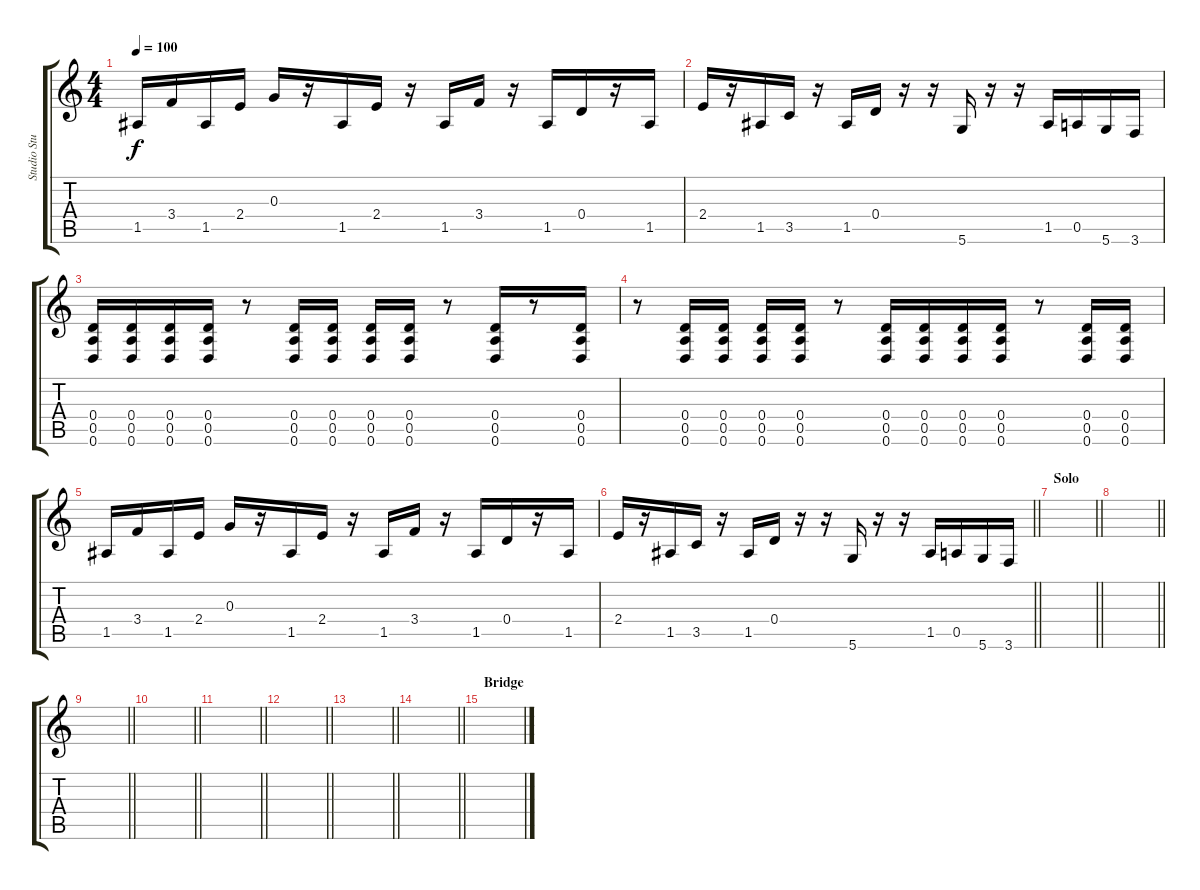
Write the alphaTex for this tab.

\track ("Studio Stuff" "Studio Stu") {instrument overdrivenguitar}
\staff {score tabs}
\tuning (E4 B3 G3 D3 A2 D2) {hide}
\ts (4 4)
\tempo 100
\clef g2
\ks c
1.5.16{dy f} 3.4.16 1.5.16 2.4.16 0.3.16 r.16 1.5.16 2.4.16 r.16 1.5.16 3.4.16 r.16 1.5.16 0.4.16 r.16 1.5.16 |
2.4.16 r.16 1.5.16 3.5.16 r.16 1.5.16 0.4.16 r.16 r.16 5.6.16 r.16 r.16 1.5.16 0.5.16 5.6.16 3.6.16 |
(0.4 0.5 0.6).16 (0.4 0.5 0.6).16 (0.4 0.5 0.6).16 (0.4 0.5 0.6).16 r.8 (0.4 0.5 0.6).16 (0.4 0.5 0.6).16 (0.4 0.5 0.6).16 (0.4 0.5 0.6).16 r.8 (0.4 0.5 0.6).16 r.8 (0.4 0.5 0.6).16 |
r.8 (0.4 0.5 0.6).16 (0.4 0.5 0.6).16 (0.4 0.5 0.6).16 (0.4 0.5 0.6).16 r.8 (0.4 0.5 0.6).16 (0.4 0.5 0.6).16 (0.4 0.5 0.6).16 (0.4 0.5 0.6).16 r.8 (0.4 0.5 0.6).16 (0.4 0.5 0.6).16 |
1.5.16 3.4.16 1.5.16 2.4.16 0.3.16 r.16 1.5.16 2.4.16 r.16 1.5.16 3.4.16 r.16 1.5.16 0.4.16 r.16 1.5.16 |
\barLineRight lightlight
2.4.16 r.16 1.5.16 3.5.16 r.16 1.5.16 0.4.16 r.16 r.16 5.6.16 r.16 r.16 1.5.16 0.5.16 5.6.16 3.6.16 |
\section ("" "Solo")
\barLineRight lightlight
|
\barLineRight lightlight
|
\barLineRight lightlight
|
\barLineRight lightlight
|
\barLineRight lightlight
|
\barLineRight lightlight
|
\barLineRight lightlight
|
\barLineRight lightlight
|
\section ("" "Bridge")
